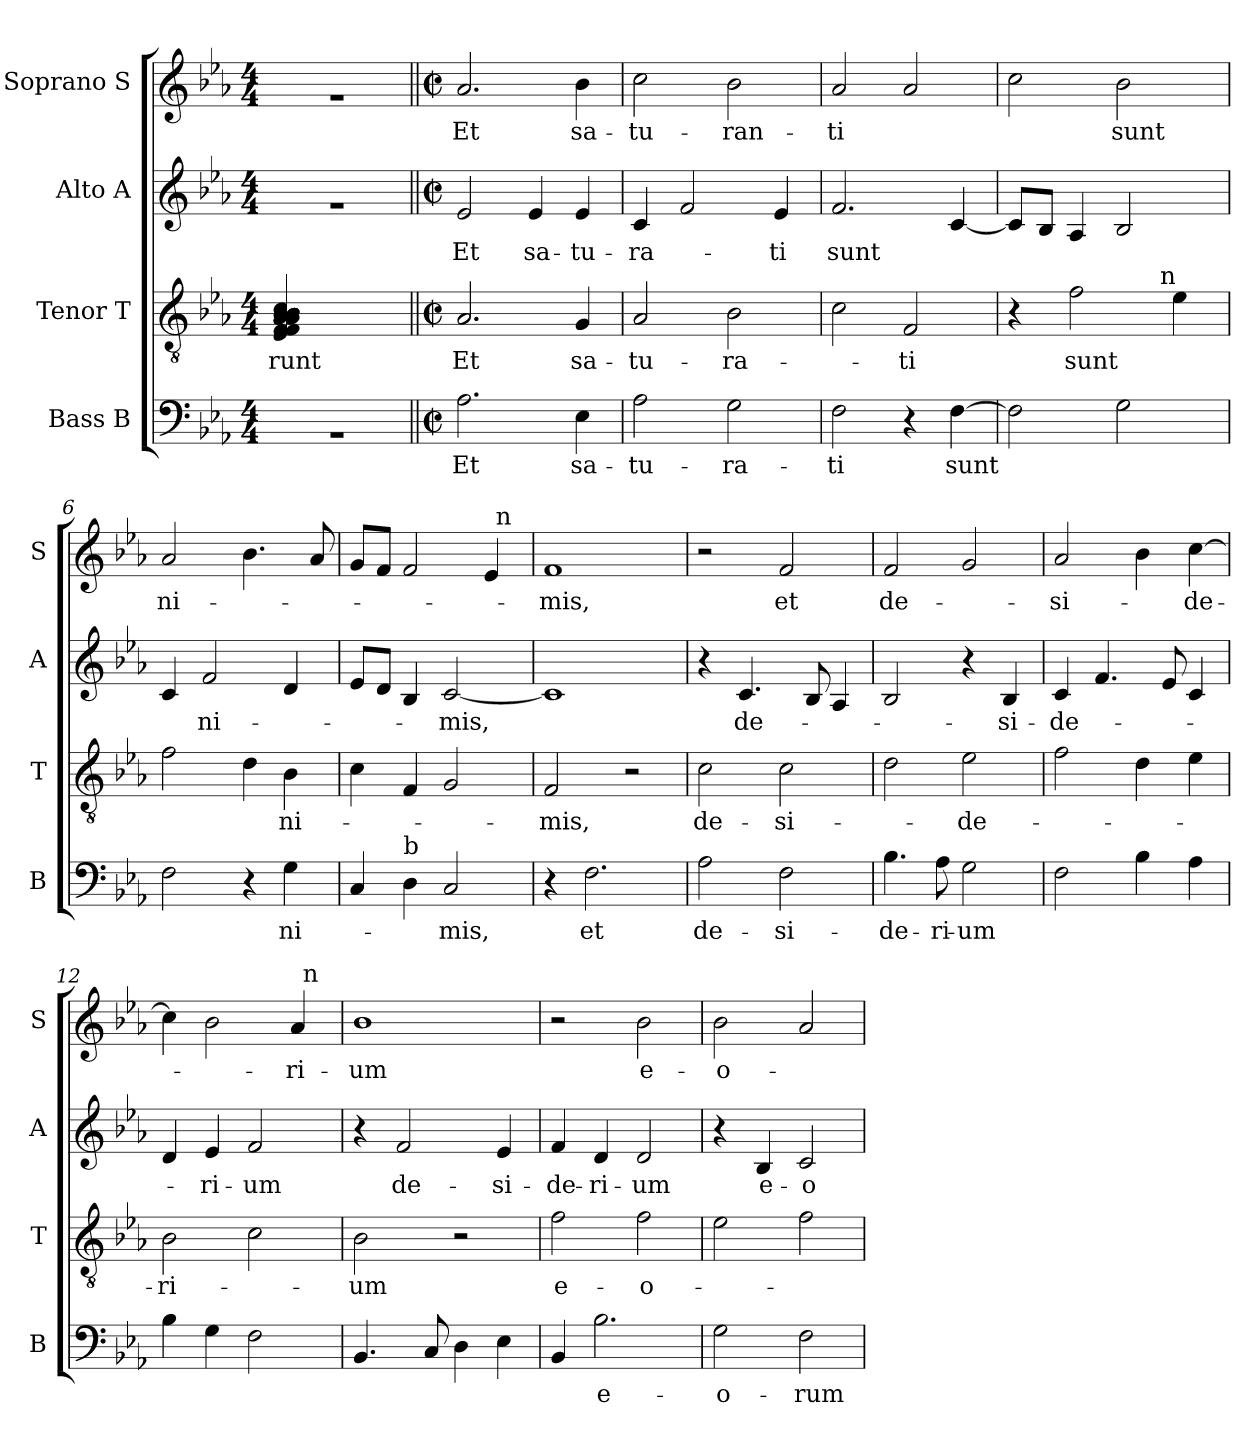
**kern	**text	**kern	**text	**kern	**text	**kern	**text
*part4	*part4	*part3	*part3	*part2	*part2	*part1	*part1
*staff4	*staff4	*staff3	*staff3	*staff2	*staff2	*staff1	*staff1
*I"Bass B	*	*I"Tenor T	*	*I"Alto A	*	*I"Soprano S	*
*I'B	*	*I'T	*	*I'A	*	*I'S	*
*clefF4	*	*clefGv2	*	*clefG2	*	*clefG2	*
*k[b-e-a-]	*	*k[b-e-a-]	*	*k[b-e-a-]	*	*k[b-e-a-]	*
*E-:	*	*E-:	*	*E-:	*	*E-:	*
*M4/4	*	*M4/4	*	*M4/4	*	*M4/4	*
=1	=1	=1	=1	=1	=1	=1	=1
!LO:N:vis=1	!	!	!LO:LY:b	!LO:N:vis=1	!	!LO:N:vis=1	!
1rC	.	4E-/ 4F/ 4F/ 4A-/ 4A-/ 4A-/ 4B-/ 4B-/ 4B-/ 4c/	-runt	1ra	.	1ra	.
.	.	2.ryy	.	.	.	.	.
=2||	=2||	=2||	=2||	=2||	=2||	=2||	=2||
*M2/2	*	*M2/2	*	*M2/2	*	*M2/2	*
*met(c|)	*	*met(c|)	*	*met(c|)	*	*met(c|)	*
!	!LO:LY:b	!	!LO:LY:b	!	!LO:LY:b	!	!LO:LY:b
2.A-\	Et	2.A-/	Et	2e-/	Et	2.a-/	Et
!	!	!	!	!	!LO:LY:b	!	!
.	.	.	.	4e-/	sa-	.	.
!	!LO:LY:b	!	!LO:LY:b	!	!LO:LY:b:rj	!	!LO:LY:b
4E-\	sa-	4G/	sa-	4e-/	-tu-	4b-\	sa-
=3	=3	=3	=3	=3	=3	=3	=3
!	!LO:LY:b	!	!LO:LY:b	!	!LO:LY:b	!	!LO:LY:b
2A-\	-tu-	2A-/	-tu-	4c/	-ra-	2cc\	-tu-
.	.	.	.	2f/	.	.	.
!	!LO:LY:b	!	!LO:LY:b	!	!	!	!LO:LY:b
2G\	-ra-	2B-\	-ra-	.	.	2b-\	-ran-
!	!	!	!	!	!LO:LY:b	!	!
.	.	.	.	4e-/	-ti	.	.
=4	=4	=4	=4	=4	=4	=4	=4
!	!LO:LY:b	!	!	!	!LO:LY:b	!	!LO:LY:b
2F\	-ti	2c\	.	2.f/	sunt	2a-/	-ti
!	!	!	!LO:LY:b	!	!	!	!
4r	.	2F/	-ti	.	.	2a-/	.
!	!LO:LY:b	!	!	!	!	!	!
[>4F\	sunt	.	.	[<4c/	.	.	.
=5	=5	=5	=5	=5	=5	=5	=5
*	*	*^	*	*	*	*	*
2F\]	.	4r	2ryy	.	8c/L]	.	2cc\	.
.	.	.	.	.	8B-/J	.	.	.
!	!	!	!	!LO:LY:b	!	!	!	!
.	.	2f\	.	sunt	4A-/	.	.	.
!	!	!	!	!	!	!	!	!LO:LY:b
2G\	.	.	8..ryy	.	2B-/	.	2b-\	sunt
!	!	!	!LO:TX:a:t=n	!	!	!	!	!
.	.	.	4ryy	.	.	.	.	.
.	.	4e-\	.	.	.	.	.	.
.	.	.	32ryy	.	.	.	.	.
!!LO:LB:g=z
=6	=6	=6	=6	=6	=6	=6	=6	=6
!	!	!	!	!	!	!	!	!LO:LY:b
*	*	*v	*v	*	*	*	*	*
2F\	.	2f\	.	4c/	.	2a-/	ni-
!	!	!	!	!	!LO:LY:b	!	!
.	.	.	.	2f/	ni-	.	.
4r	.	4d\	.	.	.	4.b-\	.
!	!LO:LY:b	!	!LO:LY:b	!	!	!	!
4G\	ni-	4B-\	ni-	4d/	.	.	.
.	.	.	.	.	.	8a-/	.
=7	=7	=7	=7	=7	=7	=7	=7
*	*	*	*	*	*	*^	*
4C/	.	4c\	.	8e-/L	.	8g/L	2ryy	.
.	.	.	.	8d/J	.	8f/J	.	.
!LO:TX:a:t=b	!	!	!	!	!	!	!	!
4D\	.	4F/	.	4B-/	.	2f/	.	.
!	!LO:LY:b	!	!	!	!LO:LY:b	!	!	!
2C/	-mis,	2G/	.	[<2c/	-mis,	.	4ryy	.
.	.	.	.	.	.	4e-/	32ryy	.
!	!	!	!	!	!	!	!LO:TX:a:t=n	!
.	.	.	.	.	.	.	8..ryy	.
=8	=8	=8	=8	=8	=8	=8	=8	=8
!	!	!	!LO:LY:b	!	!	!	!	!LO:LY:b
*	*	*	*	*	*	*v	*v	*
4r	.	2F/	-mis,	1c]	.	1f	-mis,
!	!LO:LY:b	!	!	!	!	!	!
2.F\	et	.	.	.	.	.	.
.	.	2r	.	.	.	.	.
=9	=9	=9	=9	=9	=9	=9	=9
!	!LO:LY:b	!	!LO:LY:b	!	!	!	!
2A-\	de-	2c\	de-	4r	.	2r	.
!	!	!	!	!	!LO:LY:b	!	!
.	.	.	.	4.c/	de-	.	.
!	!LO:LY:b	!	!LO:LY:b	!	!	!	!LO:LY:b
2F\	-si-	2c\	-si-	.	.	2f/	et
.	.	.	.	8B-/	.	.	.
.	.	.	.	4A-/	.	.	.
=10	=10	=10	=10	=10	=10	=10	=10
!	!LO:LY:b	!	!	!	!	!	!LO:LY:b
4.B-\	-de-	2d\	.	2B-/	.	2f/	de-
!	!LO:LY:b	!	!	!	!	!	!
8A-\	-ri-	.	.	.	.	.	.
!	!LO:LY:b	!	!LO:LY:b	!	!	!	!
2G\	-um	2e-\	-de-	4r	.	2g/	.
!	!	!	!	!	!LO:LY:b	!	!
.	.	.	.	4B-/	-si-	.	.
=11	=11	=11	=11	=11	=11	=11	=11
!	!	!	!	!	!LO:LY:b	!	!LO:LY:b
2F\	.	2f\	.	4c/	-de-	2a-/	-si-
.	.	.	.	4.f/	.	.	.
4B-\	.	4d\	.	.	.	4b-\	.
.	.	.	.	8e-/	.	.	.
!	!	!	!	!	!	!	!LO:LY:b
4A-\	.	4e-\	.	4c/	.	[>4cc\	-de-
=12	=12	=12	=12	=12	=12	=12	=12
!	!	!	!LO:LY:b	!	!	!	!
*	*	*	*	*	*	*^	*
4B-\	.	2B-\	-ri-	4d/	.	4cc\]	2ryy	.
!	!	!	!	!	!LO:LY:b	!	!	!
4G\	.	.	.	4e-/	-ri-	2b-\	.	.
!	!	!	!	!	!LO:LY:b	!	!	!
2F\	.	2c\	.	2f/	-um	.	4ryy	.
!	!	!	!	!	!	!	!	!LO:LY:b
.	.	.	.	.	.	4a-/	32ryy	-ri-
!	!	!	!	!	!	!	!LO:TX:a:t=n	!
.	.	.	.	.	.	.	8..ryy	.
=13	=13	=13	=13	=13	=13	=13	=13	=13
!	!	!	!LO:LY:b	!	!	!	!	!LO:LY:b
*	*	*	*	*	*	*v	*v	*
4.BB-/	.	2B-\	-um	4r	.	1b-	-um
!	!	!	!	!	!LO:LY:b	!	!
.	.	.	.	2f/	de-	.	.
8C/	.	.	.	.	.	.	.
4D\	.	2r	.	.	.	.	.
!	!	!	!	!	!LO:LY:b	!	!
4E-\	.	.	.	4e-/	-si-	.	.
!!LO:LB:g=z
=14	=14	=14	=14	=14	=14	=14	=14
!	!	!	!LO:LY:b	!	!LO:LY:b	!	!
4BB-/	.	2f\	e-	4f/	-de-	2r	.
!	!LO:LY:b	!	!	!	!LO:LY:b	!	!
2.B-\	e-	.	.	4d/	-ri-	.	.
!	!	!	!LO:LY:b	!	!LO:LY:b	!	!LO:LY:b
.	.	2f\	-o-	2d/	-um	2b-\	e-
=15	=15	=15	=15	=15	=15	=15	=15
!	!LO:LY:b	!	!	!	!	!	!LO:LY:b
2G\	-o-	2e-\	.	4r	.	2b-\	-o-
!	!	!	!	!	!LO:LY:b	!	!
.	.	.	.	4B-/	e-	.	.
!	!LO:LY:b	!	!	!	!LO:LY:b	!	!
2F\	-rum	2f\	.	2c/	-o-	2a-/	.
=	=	=	=	=	=	=	=
*-	*-	*-	*-	*-	*-	*-	*-
